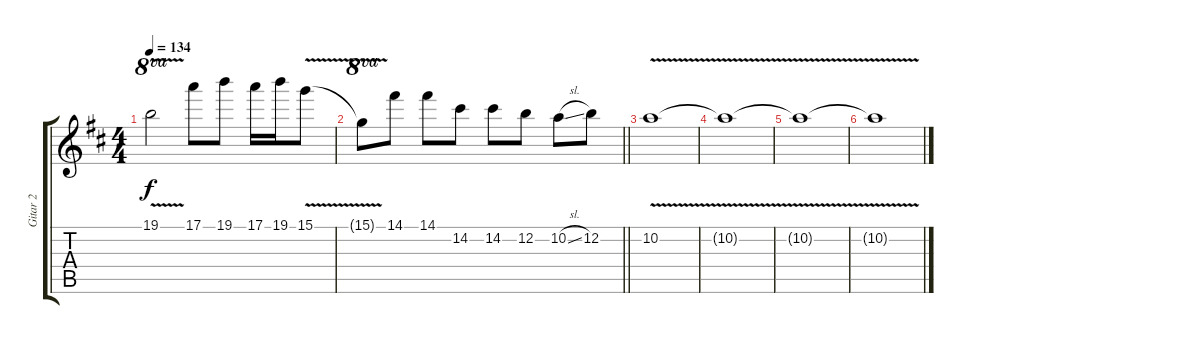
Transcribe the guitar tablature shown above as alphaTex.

\track ("Gitar 2" "Gitar 2") {instrument overdrivenguitar}
\staff {score tabs}
\tuning (E4 B3 G3 D3 A2 E2) {hide}
\ts (4 4)
\tempo 134
\clef g2
\ks d
19.1{v}.2{ot 8va dy f} 17.1.8 19.1.8 17.1.16 19.1.16 15.1{v}.8 |
\barLineRight lightlight
15.1{t}.8{ot 8va} 14.1.8 14.1.8 14.2.8 14.2.8 12.2.8 10.2{sl}.8 12.2.8 |
\section ("" "")
10.2{v}.1 |
10.2{v t}.1 |
10.2{v t}.1 |
10.2{v t}.1
